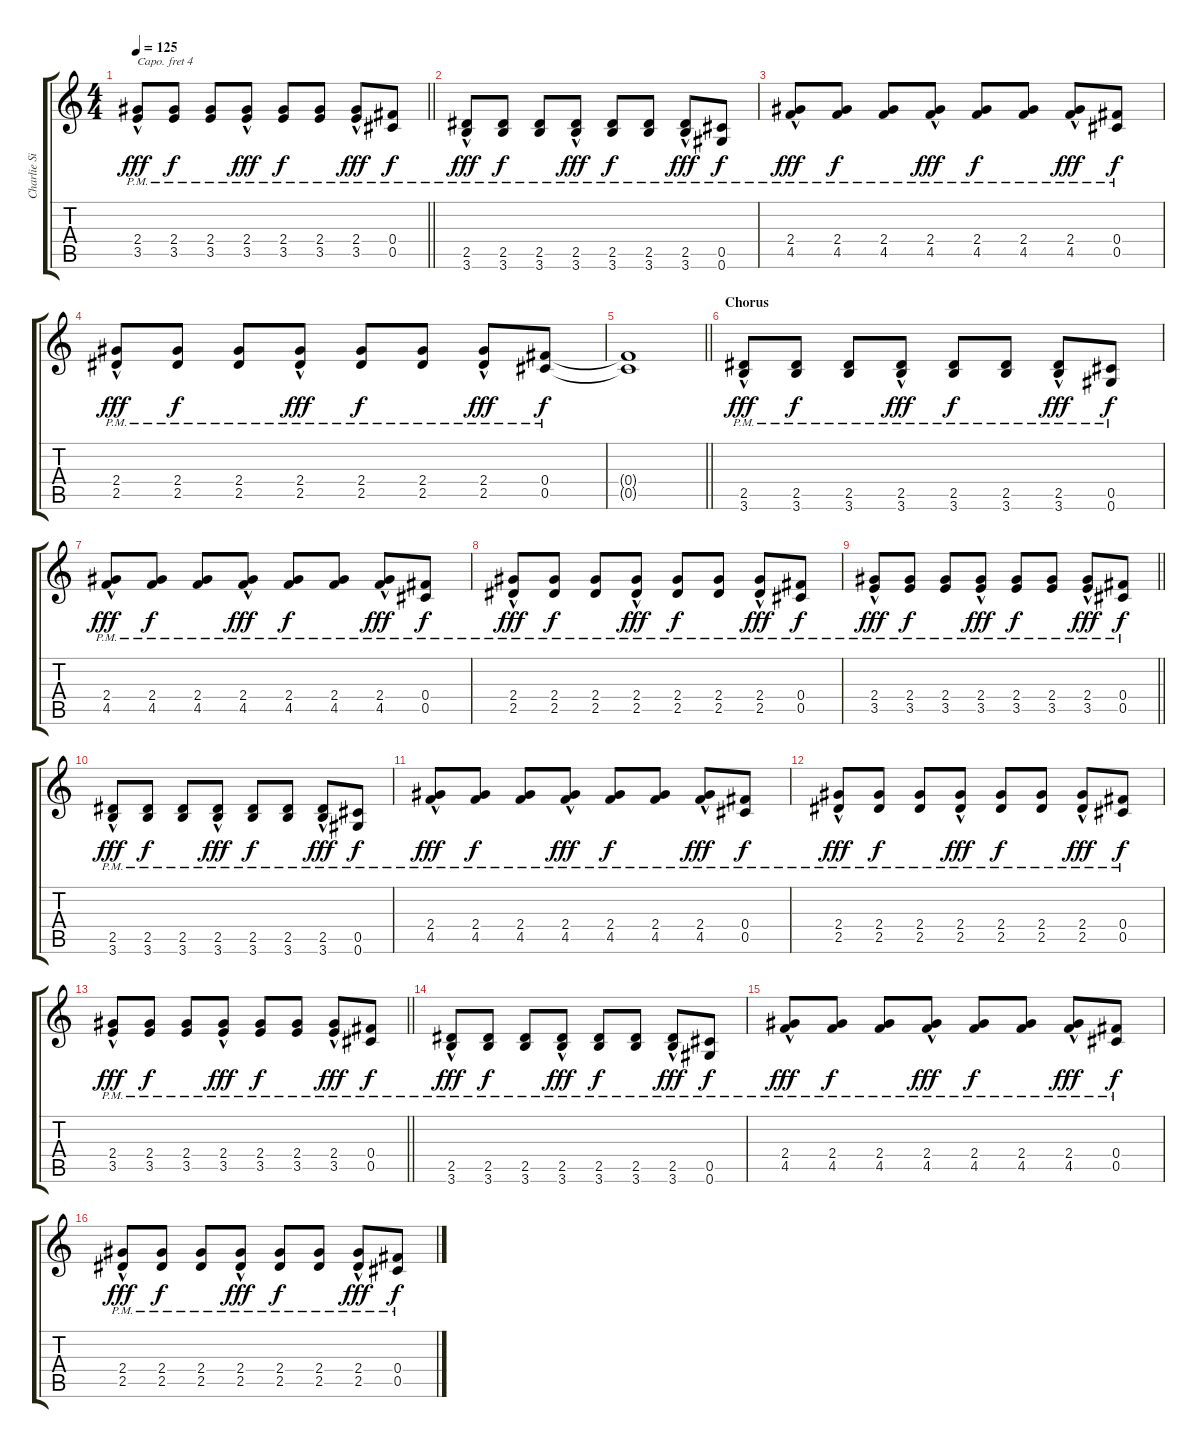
\track ("Charlie Simpson" "Charlie Si") {instrument acousticguitarsteel}
\staff {score tabs}
\capo 4
\tuning (E4 B3 G3 D3 A2 E2) {hide}
\ts (4 4)
\tempo 125
\clef g2
\barLineRight lightlight
\ks c
(2.4{hac pm} 3.5{hac pm}).8{dy fff} (2.4{pm} 3.5{pm}).8{dy f} (2.4{pm} 3.5{pm}).8 (2.4{hac pm} 3.5{hac pm}).8{dy fff} (2.4{pm} 3.5{pm}).8{dy f} (2.4{pm} 3.5{pm}).8 (2.4{hac pm} 3.5{hac pm}).8{dy fff} (0.4{pm} 0.5{pm}).8{dy f} |
(2.5{hac pm} 3.6{pm}).8{dy fff} (2.5{pm} 3.6{pm}).8{dy f} (2.5{pm} 3.6{pm}).8 (2.5{hac pm} 3.6{pm}).8{dy fff} (2.5{pm} 3.6{pm}).8{dy f} (2.5{pm} 3.6{pm}).8 (2.5{hac pm} 3.6{pm}).8{dy fff} (0.5{pm} 0.6{pm}).8{dy f} |
(2.4{hac pm} 4.5{hac pm}).8{dy fff} (2.4{pm} 4.5{pm}).8{dy f} (2.4{pm} 4.5{pm}).8 (2.4{hac pm} 4.5{hac pm}).8{dy fff} (2.4{pm} 4.5{pm}).8{dy f} (2.4{pm} 4.5{pm}).8 (2.4{hac pm} 4.5{hac pm}).8{dy fff} (0.4{pm} 0.5{pm}).8{dy f} |
(2.4{hac pm} 2.5{hac pm}).8{dy fff} (2.4{pm} 2.5{pm}).8{dy f} (2.4{pm} 2.5{pm}).8 (2.4{hac pm} 2.5{hac pm}).8{dy fff} (2.4{pm} 2.5{pm}).8{dy f} (2.4{pm} 2.5{pm}).8 (2.4{hac pm} 2.5{hac pm}).8{dy fff} (0.4{pm} 0.5{pm}).8{dy f} |
\barLineRight lightlight
(0.4{t} 0.5{t}).1 |
\section ("" "Chorus")
(2.5{hac pm} 3.6{pm}).8{dy fff} (2.5{pm} 3.6{pm}).8{dy f} (2.5{pm} 3.6{pm}).8 (2.5{hac pm} 3.6{pm}).8{dy fff} (2.5{pm} 3.6{pm}).8{dy f} (2.5{pm} 3.6{pm}).8 (2.5{hac pm} 3.6{pm}).8{dy fff} (0.5{pm} 0.6{pm}).8{dy f} |
(2.4{hac pm} 4.5{hac pm}).8{dy fff} (2.4{pm} 4.5{pm}).8{dy f} (2.4{pm} 4.5{pm}).8 (2.4{hac pm} 4.5{hac pm}).8{dy fff} (2.4{pm} 4.5{pm}).8{dy f} (2.4{pm} 4.5{pm}).8 (2.4{hac pm} 4.5{hac pm}).8{dy fff} (0.4{pm} 0.5{pm}).8{dy f} |
(2.4{hac pm} 2.5{hac pm}).8{dy fff} (2.4{pm} 2.5{pm}).8{dy f} (2.4{pm} 2.5{pm}).8 (2.4{hac pm} 2.5{hac pm}).8{dy fff} (2.4{pm} 2.5{pm}).8{dy f} (2.4{pm} 2.5{pm}).8 (2.4{hac pm} 2.5{hac pm}).8{dy fff} (0.4{pm} 0.5{pm}).8{dy f} |
\barLineRight lightlight
(2.4{hac pm} 3.5{hac pm}).8{dy fff} (2.4{pm} 3.5{pm}).8{dy f} (2.4{pm} 3.5{pm}).8 (2.4{hac pm} 3.5{hac pm}).8{dy fff} (2.4{pm} 3.5{pm}).8{dy f} (2.4{pm} 3.5{pm}).8 (2.4{hac pm} 3.5{hac pm}).8{dy fff} (0.4{pm} 0.5{pm}).8{dy f} |
(2.5{hac pm} 3.6{pm}).8{dy fff} (2.5{pm} 3.6{pm}).8{dy f} (2.5{pm} 3.6{pm}).8 (2.5{hac pm} 3.6{pm}).8{dy fff} (2.5{pm} 3.6{pm}).8{dy f} (2.5{pm} 3.6{pm}).8 (2.5{hac pm} 3.6{pm}).8{dy fff} (0.5{pm} 0.6{pm}).8{dy f} |
(2.4{hac pm} 4.5{hac pm}).8{dy fff} (2.4{pm} 4.5{pm}).8{dy f} (2.4{pm} 4.5{pm}).8 (2.4{hac pm} 4.5{hac pm}).8{dy fff} (2.4{pm} 4.5{pm}).8{dy f} (2.4{pm} 4.5{pm}).8 (2.4{hac pm} 4.5{hac pm}).8{dy fff} (0.4{pm} 0.5{pm}).8{dy f} |
(2.4{hac pm} 2.5{hac pm}).8{dy fff} (2.4{pm} 2.5{pm}).8{dy f} (2.4{pm} 2.5{pm}).8 (2.4{hac pm} 2.5{hac pm}).8{dy fff} (2.4{pm} 2.5{pm}).8{dy f} (2.4{pm} 2.5{pm}).8 (2.4{hac pm} 2.5{hac pm}).8{dy fff} (0.4{pm} 0.5{pm}).8{dy f} |
\barLineRight lightlight
(2.4{hac pm} 3.5{hac pm}).8{dy fff} (2.4{pm} 3.5{pm}).8{dy f} (2.4{pm} 3.5{pm}).8 (2.4{hac pm} 3.5{hac pm}).8{dy fff} (2.4{pm} 3.5{pm}).8{dy f} (2.4{pm} 3.5{pm}).8 (2.4{hac pm} 3.5{hac pm}).8{dy fff} (0.4{pm} 0.5{pm}).8{dy f} |
(2.5{hac pm} 3.6{pm}).8{dy fff} (2.5{pm} 3.6{pm}).8{dy f} (2.5{pm} 3.6{pm}).8 (2.5{hac pm} 3.6{pm}).8{dy fff} (2.5{pm} 3.6{pm}).8{dy f} (2.5{pm} 3.6{pm}).8 (2.5{hac pm} 3.6{pm}).8{dy fff} (0.5{pm} 0.6{pm}).8{dy f} |
(2.4{hac pm} 4.5{hac pm}).8{dy fff} (2.4{pm} 4.5{pm}).8{dy f} (2.4{pm} 4.5{pm}).8 (2.4{hac pm} 4.5{hac pm}).8{dy fff} (2.4{pm} 4.5{pm}).8{dy f} (2.4{pm} 4.5{pm}).8 (2.4{hac pm} 4.5{hac pm}).8{dy fff} (0.4{pm} 0.5{pm}).8{dy f} |
(2.4{hac pm} 2.5{hac pm}).8{dy fff} (2.4{pm} 2.5{pm}).8{dy f} (2.4{pm} 2.5{pm}).8 (2.4{hac pm} 2.5{hac pm}).8{dy fff} (2.4{pm} 2.5{pm}).8{dy f} (2.4{pm} 2.5{pm}).8 (2.4{hac pm} 2.5{hac pm}).8{dy fff} (0.4{pm} 0.5{pm}).8{dy f}
